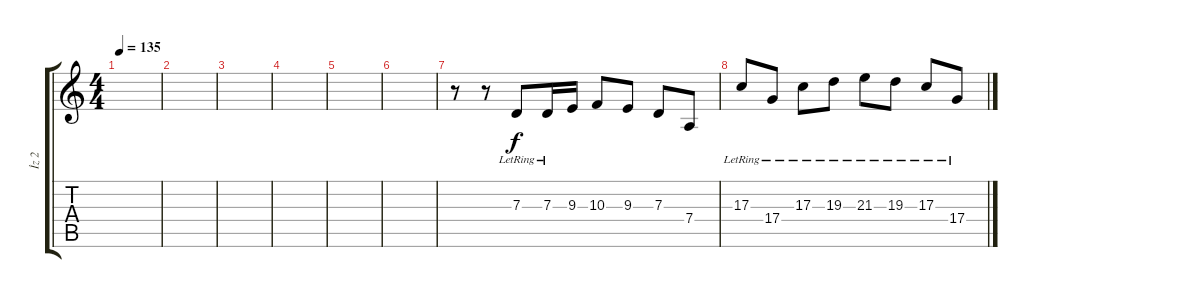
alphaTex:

\track ("İz 2" "İz 2") {instrument electricgrandpiano}
\staff {score tabs}
\tuning (E4 B3 G3 D3 A2 E2) {hide}
\ts (4 4)
\tempo 135
\clef g2
\ks c
|
|
|
|
|
|
r.8 r.8 7.3{lr}.8 7.3{lr}.16 9.3.16 10.3.8 9.3.8 7.3.8 7.4.8 |
17.3{lr}.8 17.4{lr}.8 17.3{lr}.8 19.3{lr}.8 21.3{lr}.8 19.3{lr}.8 17.3{lr}.8 17.4{lr}.8
